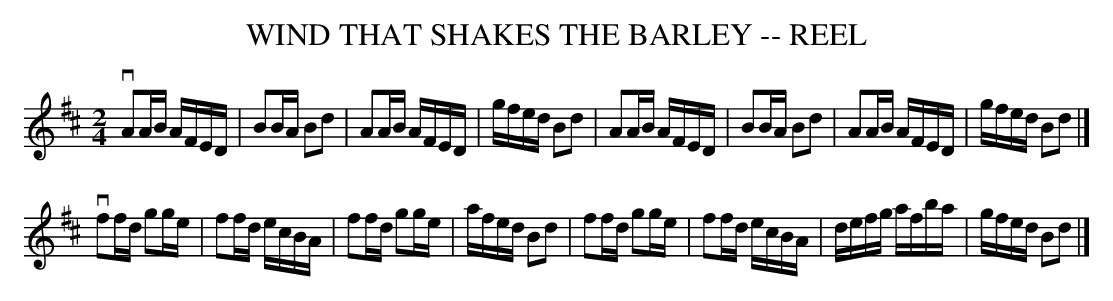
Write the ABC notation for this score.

X:1
T: WIND THAT SHAKES THE BARLEY -- REEL
M: 2/4
L: 1/16
K: D
 vA2AB AFED | B2BA B2d2 | A2AB AFED | gfed B2d2 \
| A2AB AFED | B2BA B2d2 | A2AB AFED | gfed B2d2 |]
 vf2fd g2ge | f2fd ecBA | f2fd g2ge | afed B2d2 \
| f2fd g2ge | f2fd ecBA | defg afba | gfed B2d2 |]
